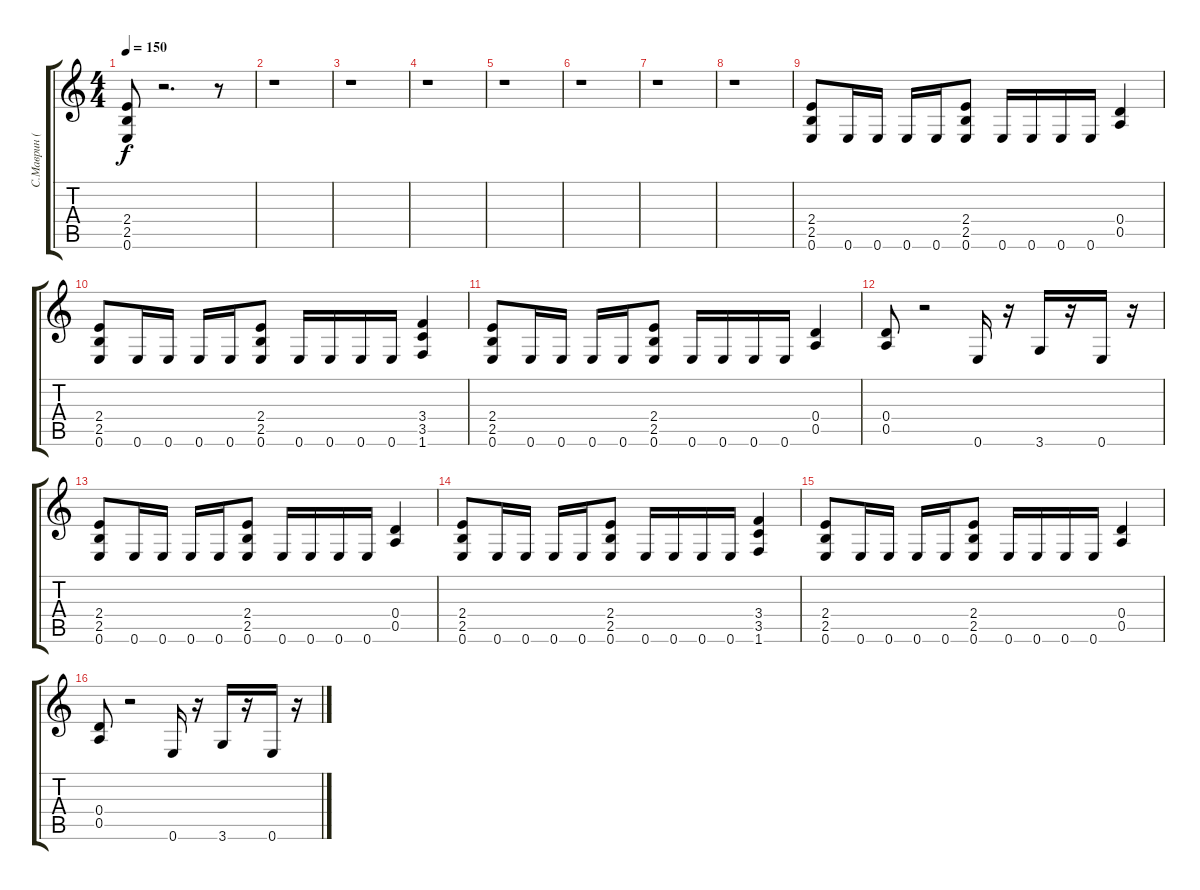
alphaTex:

\track ("С.Маврин (Гитара)" "С.Маврин (") {instrument distortionguitar}
\staff {score tabs}
\tuning (E4 B3 G3 D3 A2 E2) {hide}
\ts (4 4)
\tempo 150
\clef g2
\ks c
(2.4 2.5 0.6).8{dy f} r.2{d} r.8 |
r.1 |
r.1 |
r.1 |
r.1 |
r.1 |
r.1 |
r.1 |
(2.4 2.5 0.6).8 0.6.16 0.6.16 0.6.16 0.6.16 (2.4 2.5 0.6).8 0.6.16 0.6.16 0.6.16 0.6.16 (0.4 0.5).4 |
(2.4 2.5 0.6).8 0.6.16 0.6.16 0.6.16 0.6.16 (2.4 2.5 0.6).8 0.6.16 0.6.16 0.6.16 0.6.16 (3.4 3.5 1.6).4 |
(2.4 2.5 0.6).8 0.6.16 0.6.16 0.6.16 0.6.16 (2.4 2.5 0.6).8 0.6.16 0.6.16 0.6.16 0.6.16 (0.4 0.5).4 |
(0.4 0.5).8 r.2 0.6.16 r.16 3.6.16 r.16 0.6.16 r.16 |
(2.4 2.5 0.6).8 0.6.16 0.6.16 0.6.16 0.6.16 (2.4 2.5 0.6).8 0.6.16 0.6.16 0.6.16 0.6.16 (0.4 0.5).4 |
(2.4 2.5 0.6).8 0.6.16 0.6.16 0.6.16 0.6.16 (2.4 2.5 0.6).8 0.6.16 0.6.16 0.6.16 0.6.16 (3.4 3.5 1.6).4 |
(2.4 2.5 0.6).8 0.6.16 0.6.16 0.6.16 0.6.16 (2.4 2.5 0.6).8 0.6.16 0.6.16 0.6.16 0.6.16 (0.4 0.5).4 |
(0.4 0.5).8 r.2 0.6.16 r.16 3.6.16 r.16 0.6.16 r.16
